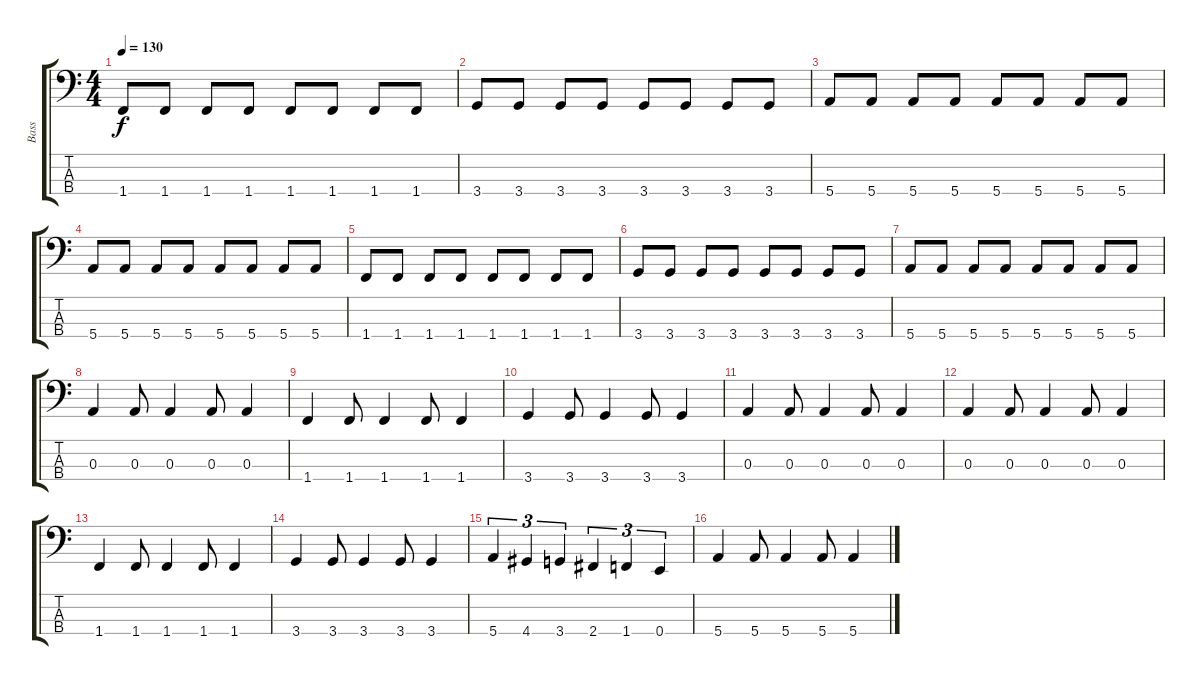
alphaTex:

\track ("Bass" "Bass") {instrument electricbassfinger}
\staff {score tabs}
\tuning (G2 D2 A1 E1) {hide}
\ts (4 4)
\tempo 130
\clef f4
\ks c
1.4.8{dy f} 1.4.8 1.4.8 1.4.8 1.4.8 1.4.8 1.4.8 1.4.8 |
3.4.8 3.4.8 3.4.8 3.4.8 3.4.8 3.4.8 3.4.8 3.4.8 |
5.4.8 5.4.8 5.4.8 5.4.8 5.4.8 5.4.8 5.4.8 5.4.8 |
5.4.8 5.4.8 5.4.8 5.4.8 5.4.8 5.4.8 5.4.8 5.4.8 |
1.4.8 1.4.8 1.4.8 1.4.8 1.4.8 1.4.8 1.4.8 1.4.8 |
3.4.8 3.4.8 3.4.8 3.4.8 3.4.8 3.4.8 3.4.8 3.4.8 |
5.4.8 5.4.8 5.4.8 5.4.8 5.4.8 5.4.8 5.4.8 5.4.8 |
0.3.4 0.3.8 0.3.4 0.3.8 0.3.4 |
1.4.4 1.4.8 1.4.4 1.4.8 1.4.4 |
3.4.4 3.4.8 3.4.4 3.4.8 3.4.4 |
0.3.4 0.3.8 0.3.4 0.3.8 0.3.4 |
0.3.4 0.3.8 0.3.4 0.3.8 0.3.4 |
1.4.4 1.4.8 1.4.4 1.4.8 1.4.4 |
3.4.4 3.4.8 3.4.4 3.4.8 3.4.4 |
5.4.4{tu (3 2)} 4.4.4{tu (3 2)} 3.4.4{tu (3 2)} 2.4.4{tu (3 2)} 1.4.4{tu (3 2)} 0.4.4{tu (3 2)} |
5.4.4 5.4.8 5.4.4 5.4.8 5.4.4
